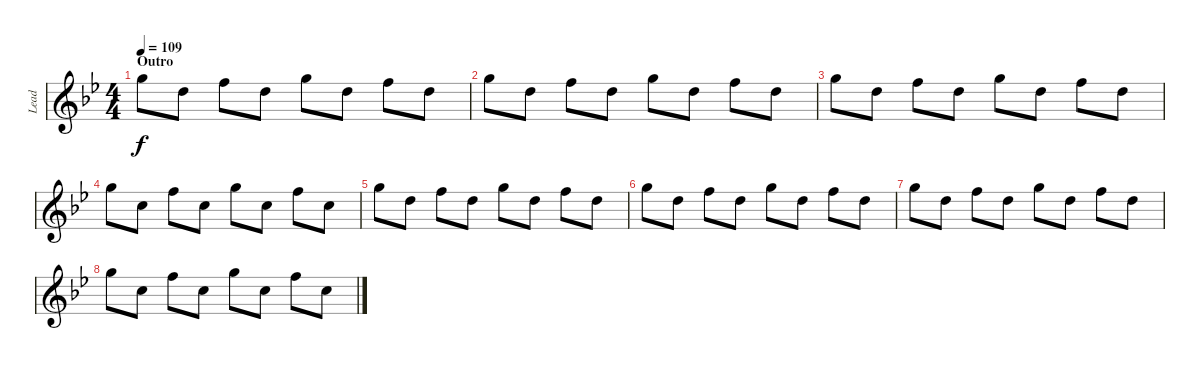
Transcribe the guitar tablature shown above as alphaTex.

\track ("Lead" "Lead") {instrument lead1square}
\staff {score}
\tuning (E4 B3 G3 D3 A2 E2) {hide}
\ts (4 4)
\section ("" "Outro")
\tempo 109
\clef g2
\ks bb
15.1.8{dy f} 10.1.8 13.1.8 10.1.8 15.1.8 10.1.8 13.1.8 10.1.8 |
15.1.8 10.1.8 13.1.8 10.1.8 15.1.8 10.1.8 13.1.8 10.1.8 |
15.1.8 10.1.8 13.1.8 10.1.8 15.1.8 10.1.8 13.1.8 10.1.8 |
15.1.8 8.1.8 13.1.8 8.1.8 15.1.8 8.1.8 13.1.8 8.1.8 |
15.1.8 10.1.8 13.1.8 10.1.8 15.1.8 10.1.8 13.1.8 10.1.8 |
15.1.8 10.1.8 13.1.8 10.1.8 15.1.8 10.1.8 13.1.8 10.1.8 |
15.1.8 10.1.8 13.1.8 10.1.8 15.1.8 10.1.8 13.1.8 10.1.8 |
15.1.8 8.1.8 13.1.8 8.1.8 15.1.8 8.1.8 13.1.8 8.1.8
